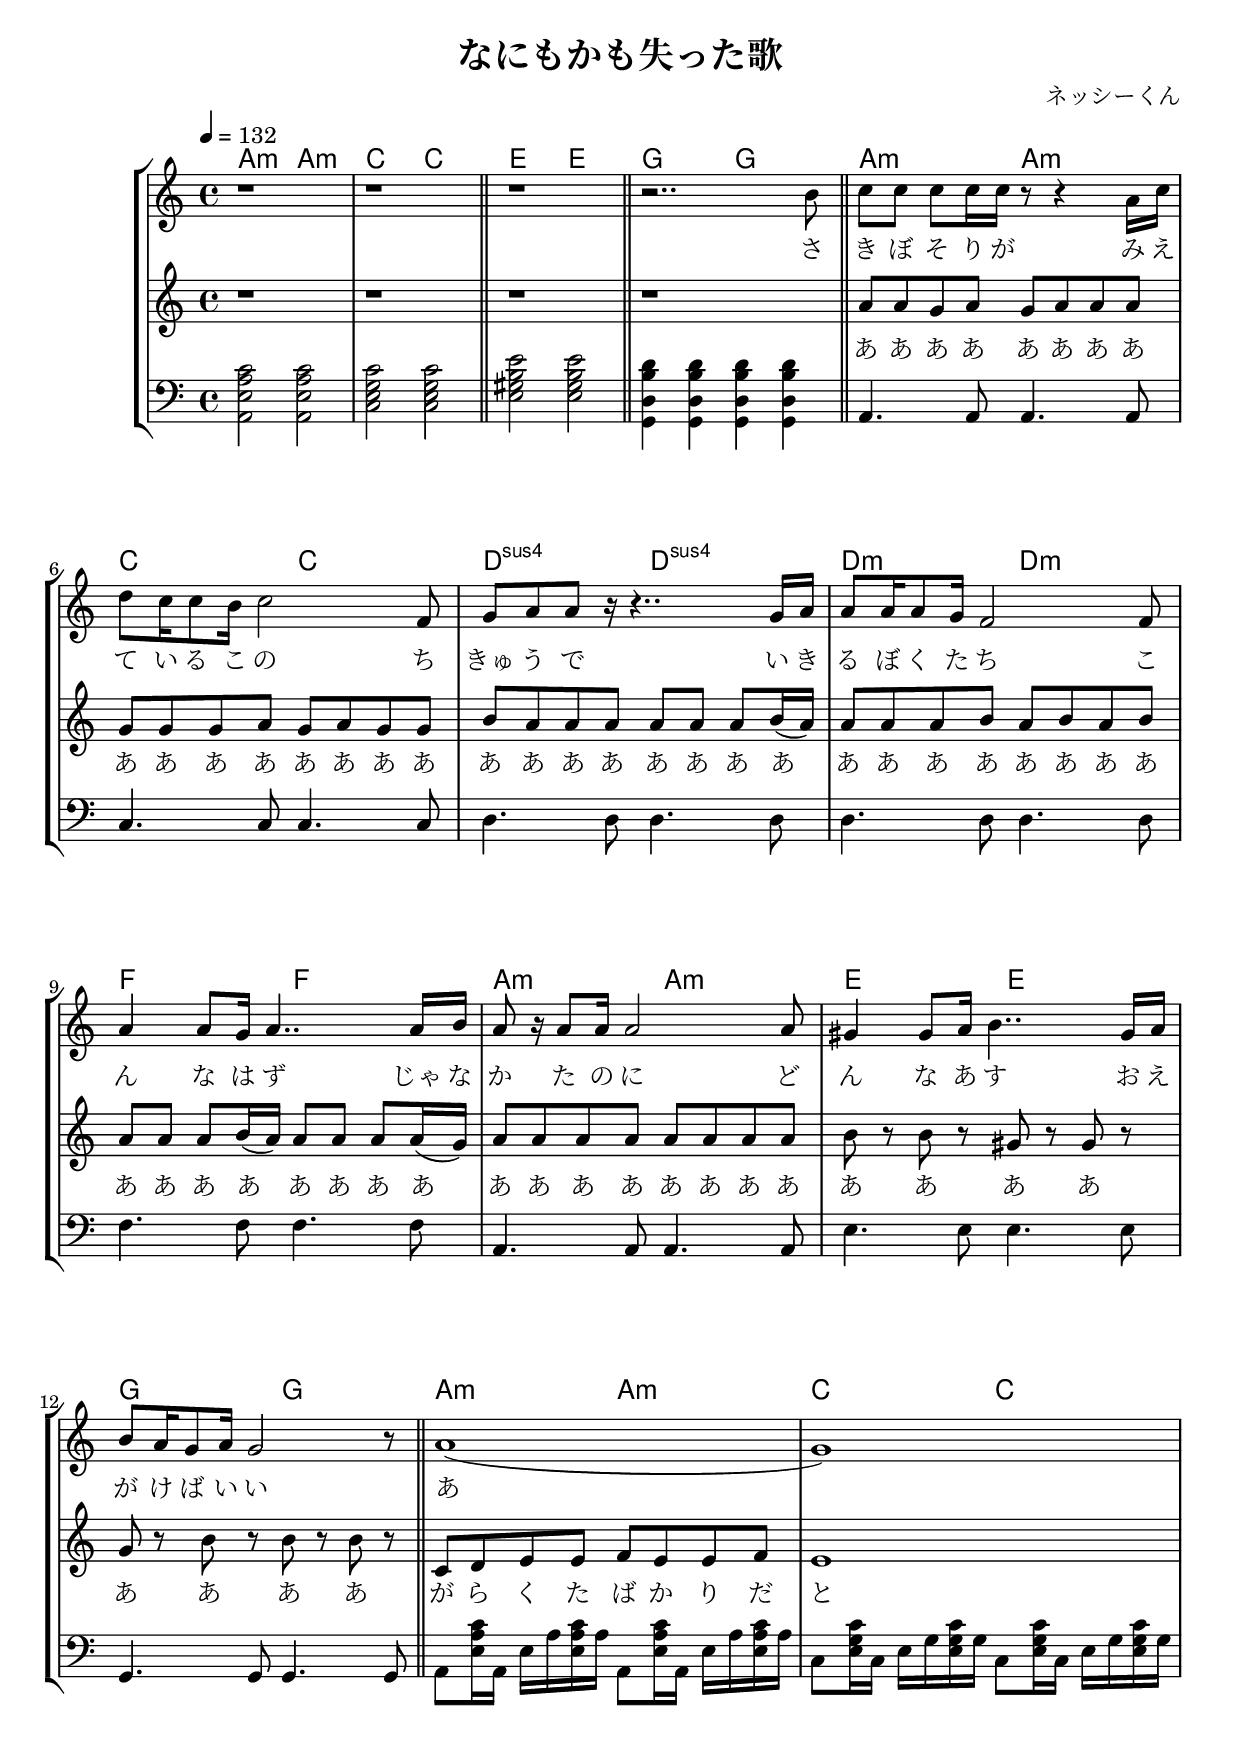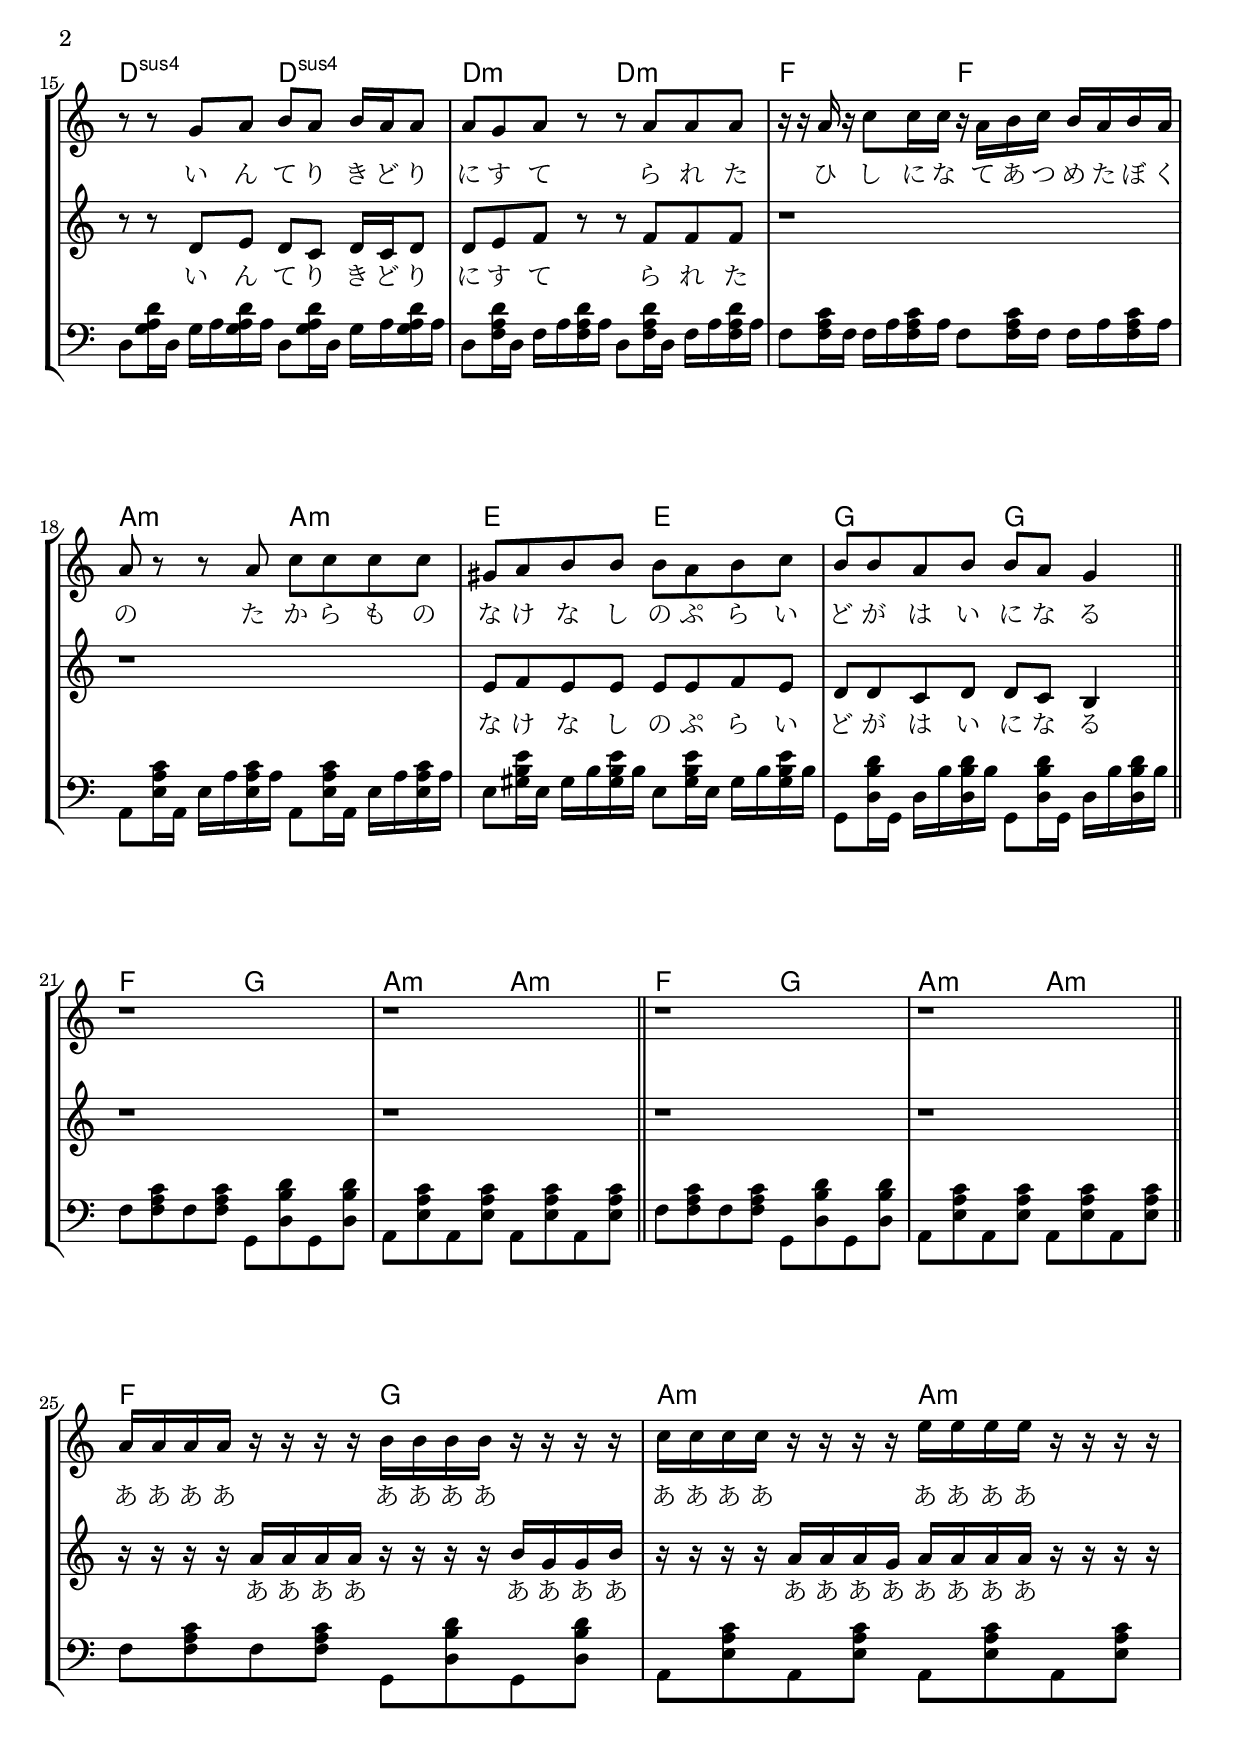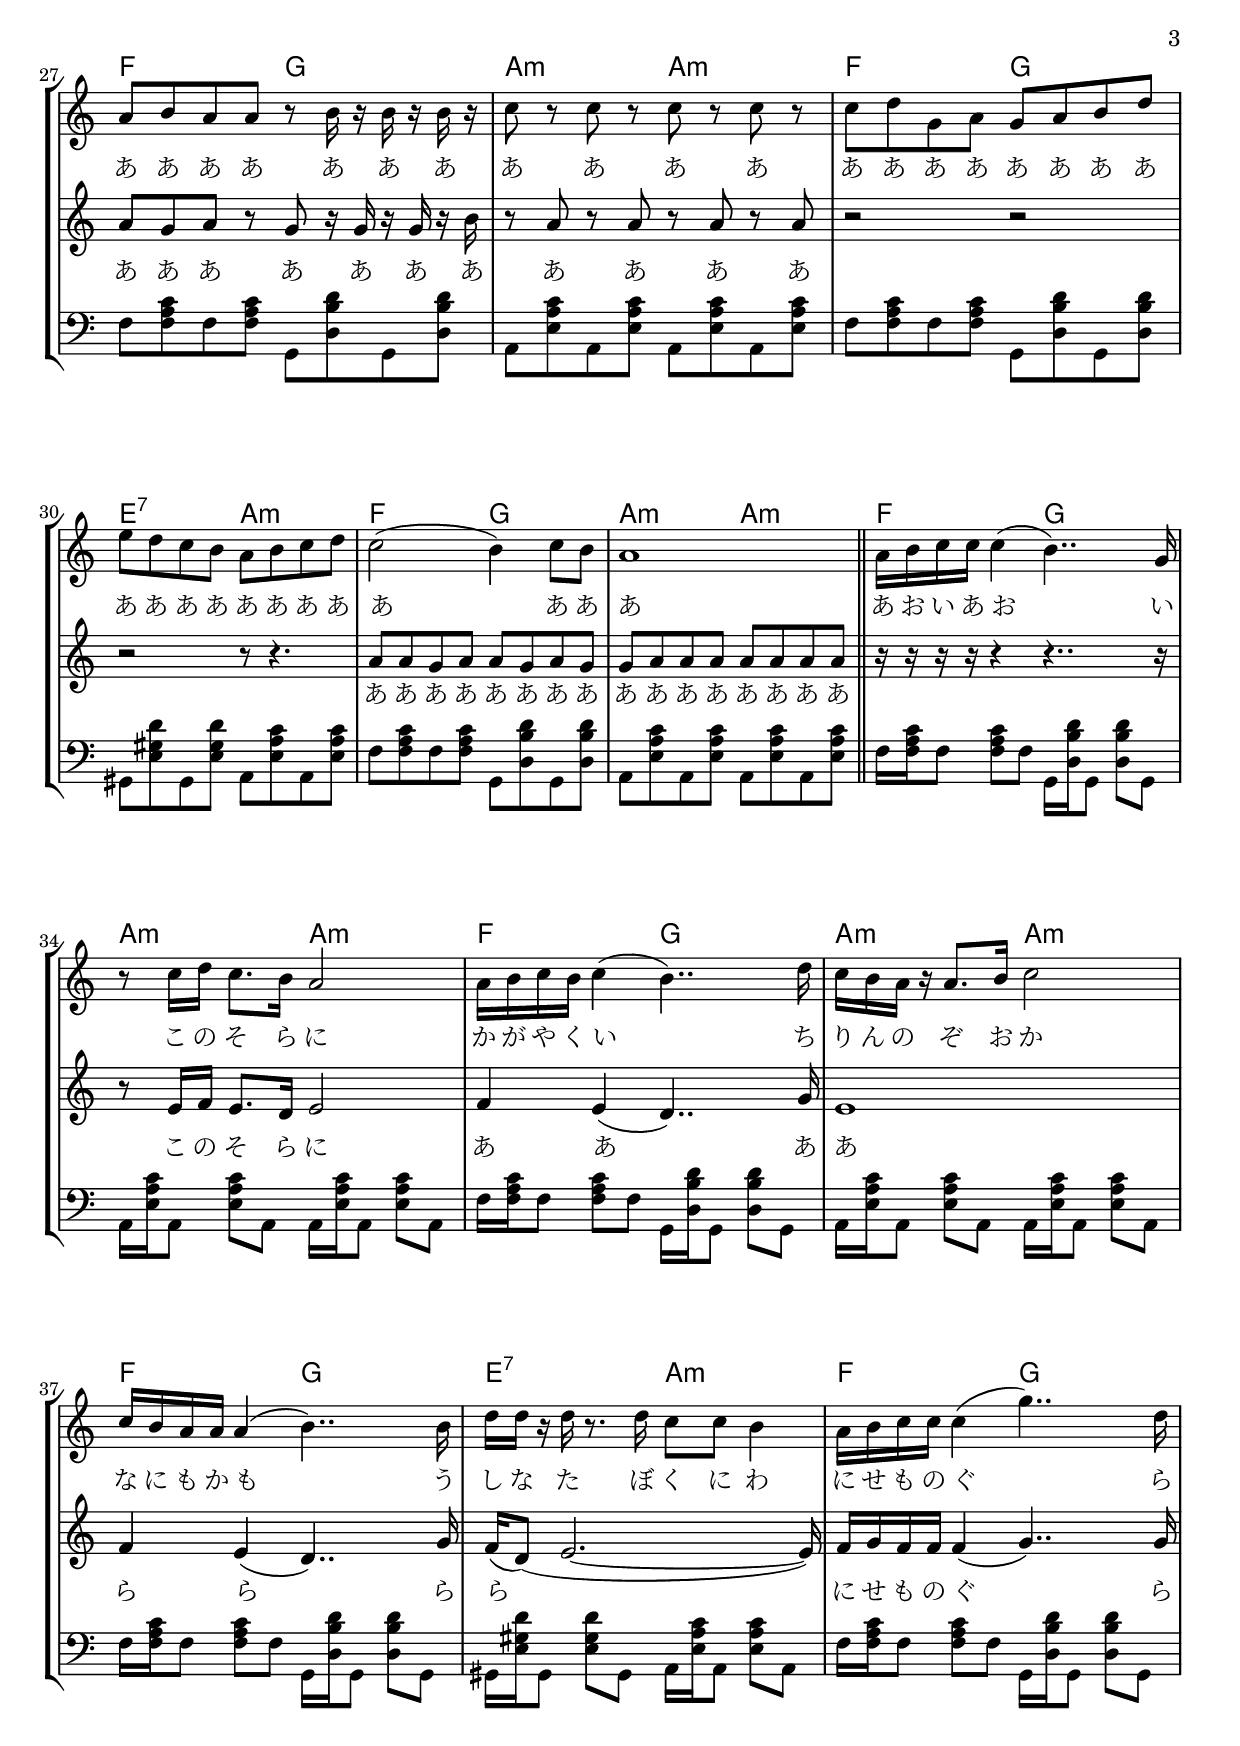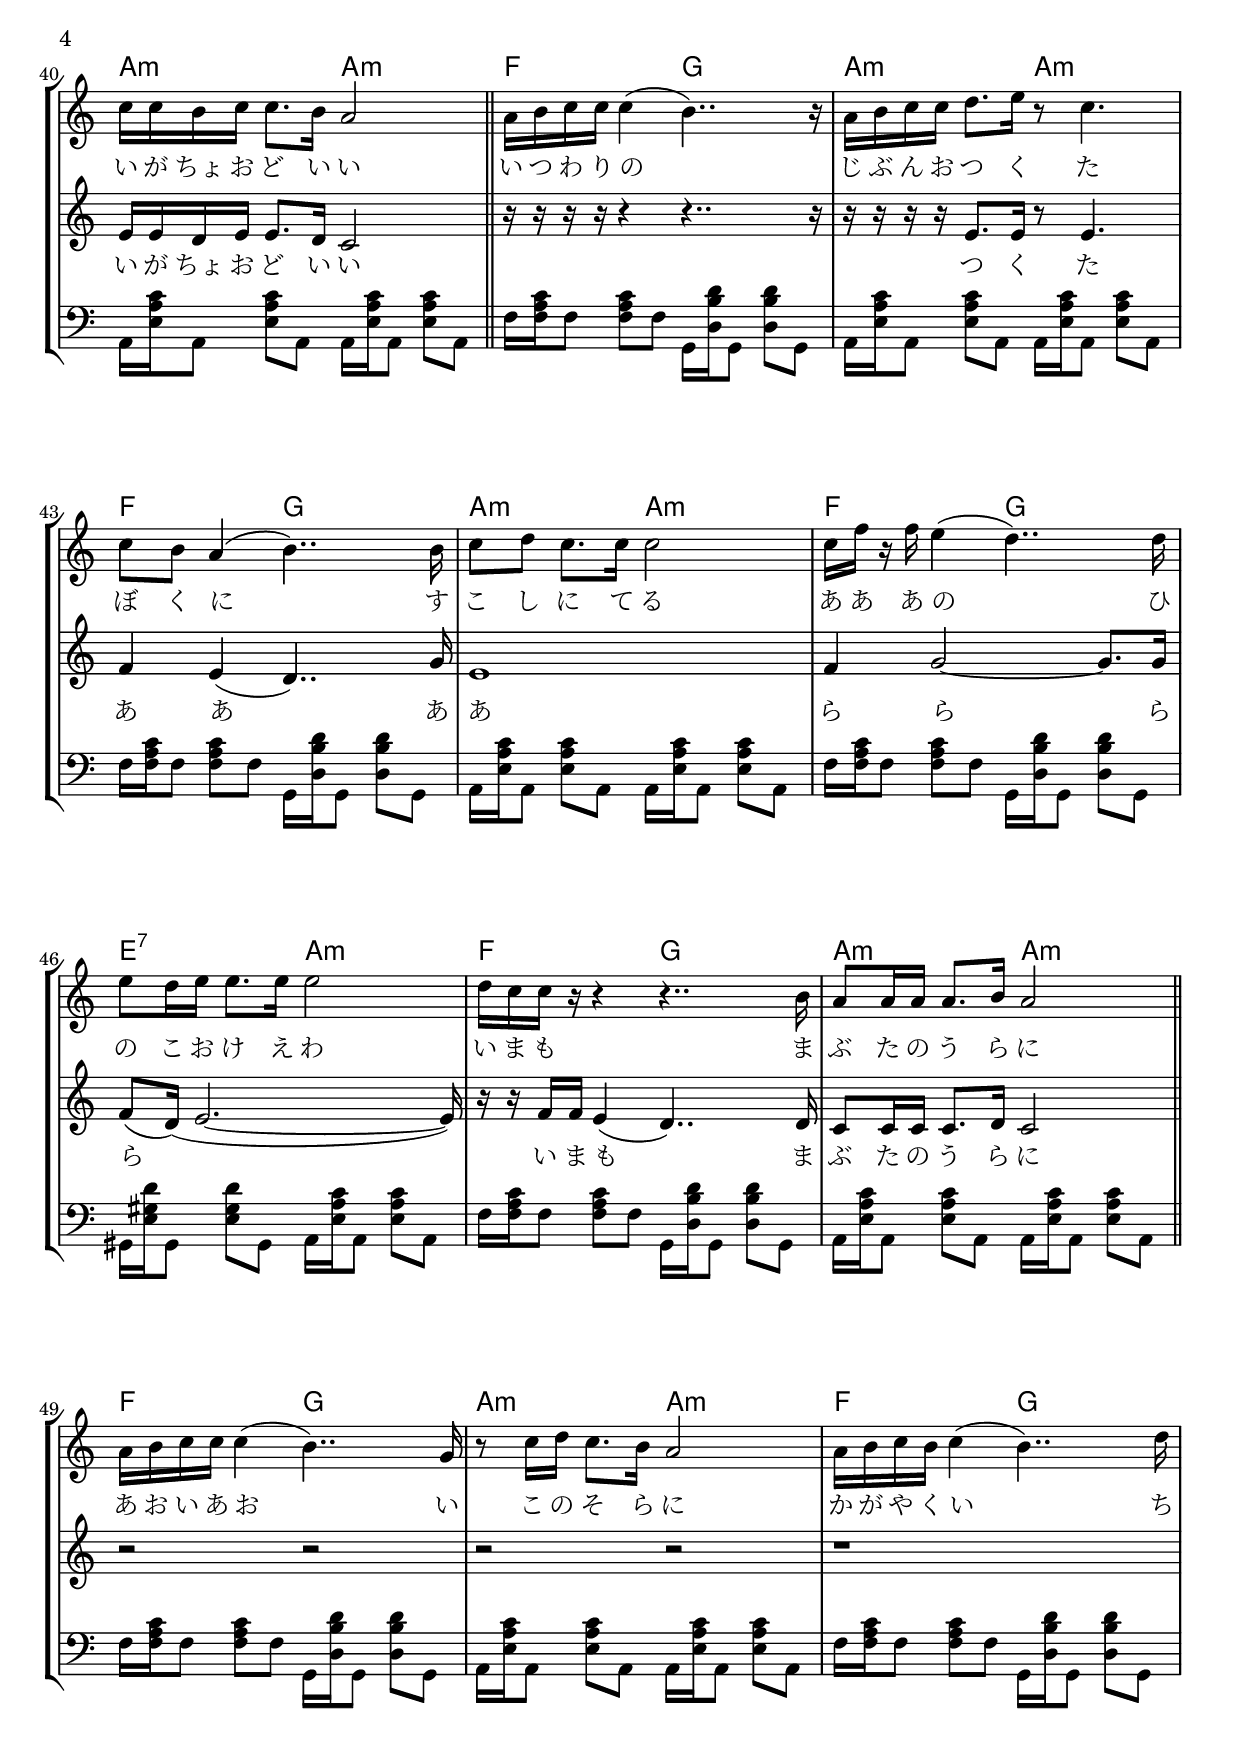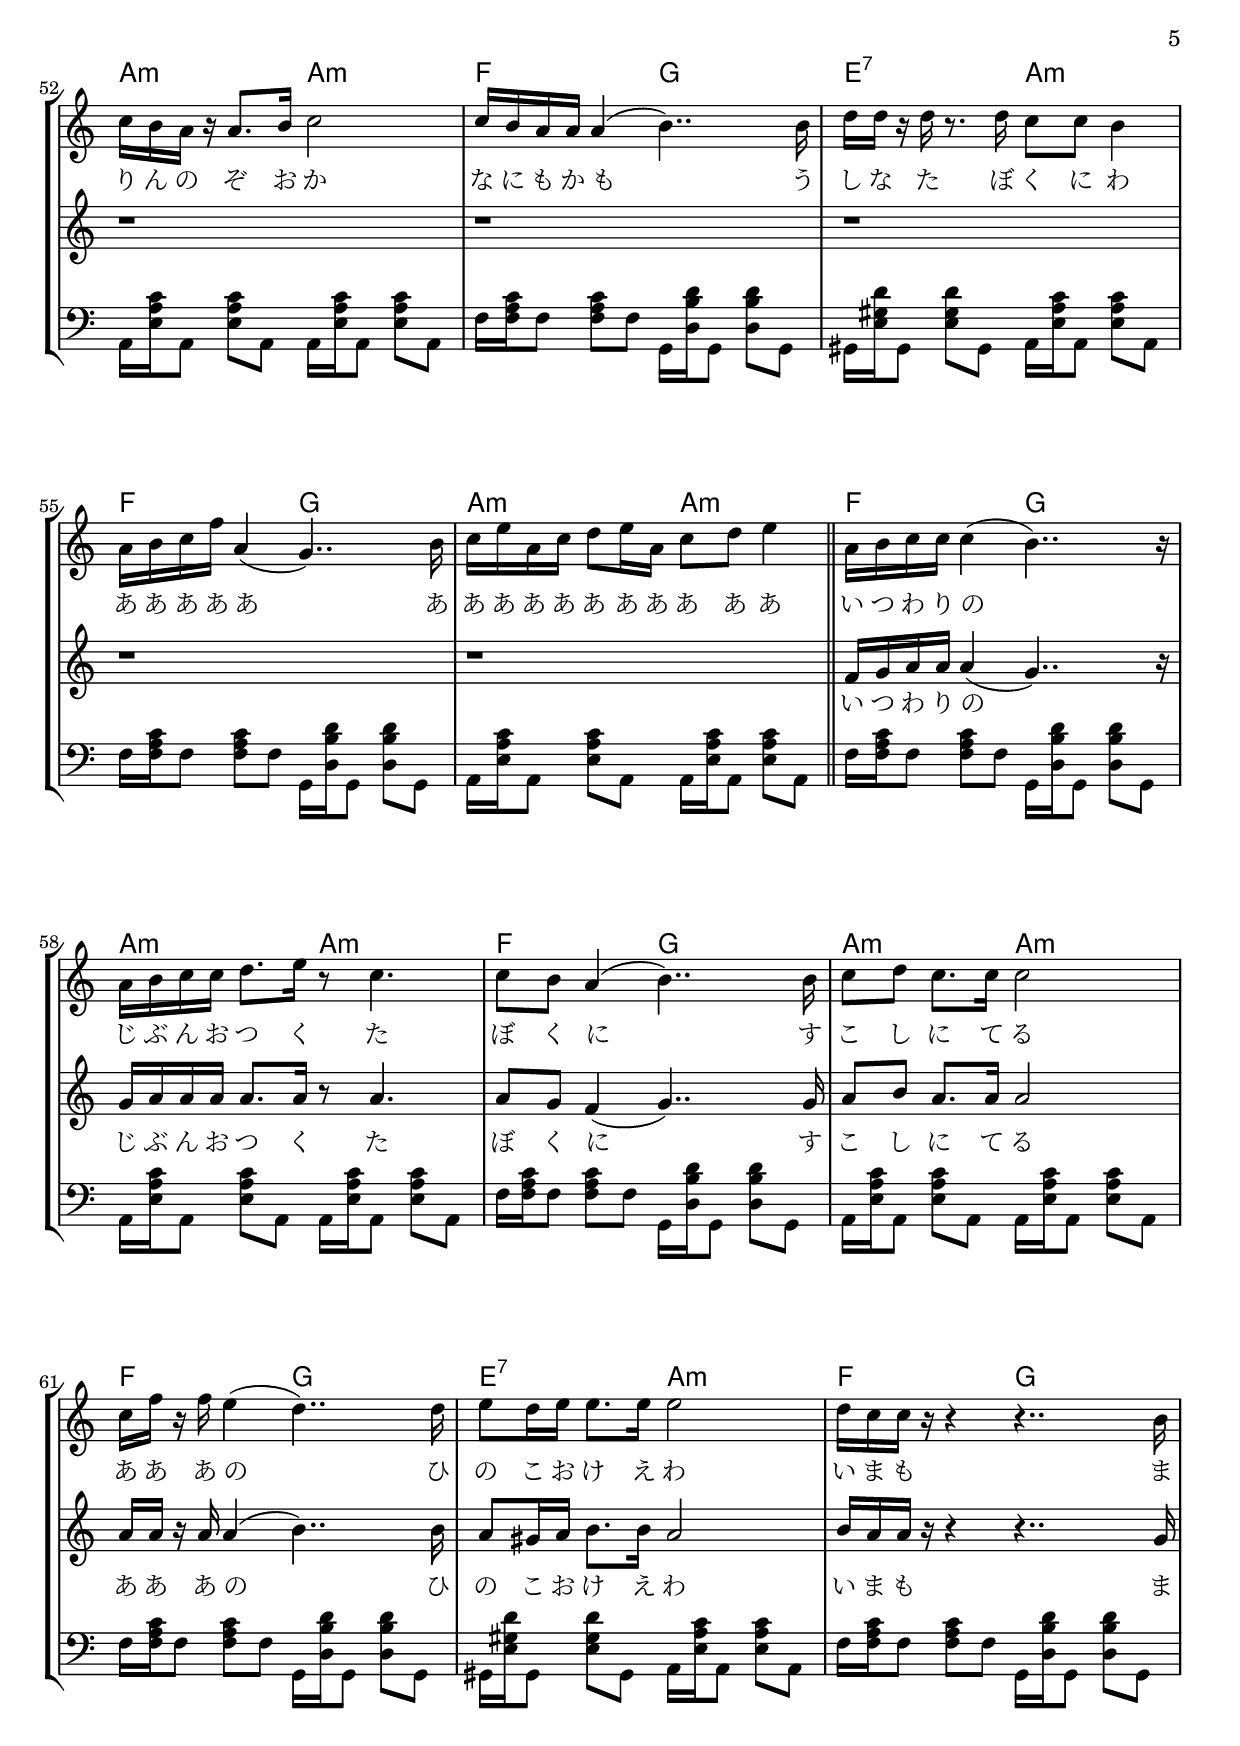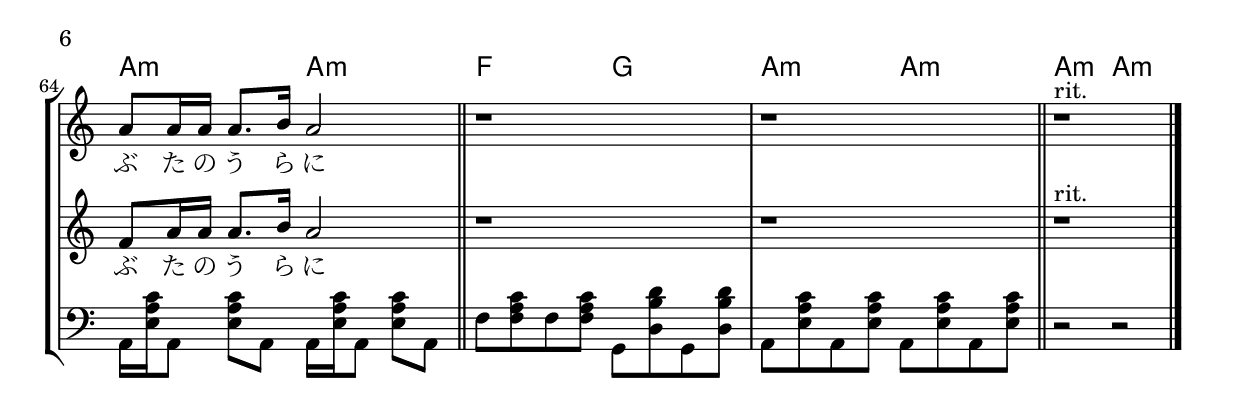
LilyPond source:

\version "2.12.1"

\header {
	title = \markup {なにもかも失った歌}
	composer = \markup \center-column {ネッシーくん}
}

harmony = \chordmode {
	a2:m a:m c c 

	e e 

	g g 

	a:m a:m c c d:sus4 d:sus4 d:m d:m f f a:m a:m e e g g 

	a:m a:m c c d:sus4 d:sus4 d:m d:m f f a:m a:m e e g g 

	f g a:m a:m 

	f g a:m a:m 

	f g a:m a:m f g a:m a:m f g e:7 a:m f g a:m a:m 

	f g a:m a:m f g a:m a:m f g e:7 a:m f g a:m a:m 

	f g a:m a:m f g a:m a:m f g e:7 a:m f g a:m a:m 

	f g a:m a:m f g a:m a:m f g e:7 a:m f g a:m a:m 

	f g a:m a:m f g a:m a:m f g e:7 a:m f g a:m a:m 

	f g a:m a:m 

	a:m a:m 
}

melody = {
	\key c \major
	\tempo 4 = 132
	r1 | r1   
	r1   
	r2.. 
	\set Staff.midiInstrument = #"mmi0.42"
	b'8 
	c''8  c''8  c''8  c''16  c''16  r8  r4  a'16  c''16 
	d''8  c''16  c''8  b'16  c''2  f'8 
	g'8  a'8  a'8  r16  r4..  g'16  a'16 
	a'8  a'16  a'8  g'16  f'2  f'8 
	a'4  a'8  g'16  a'4..  a'16  b'16 
	a'8  r16  a'8  a'16  a'2  a'8 
	gis'4  gis'8  a'16  b'4..  gis'16  a'16 
	b'8  a'16  g'8  a'16  g'2  	r8 	\set Staff.midiInstrument = #"mmi0.42"
	a'1 
	(g'1) 
	r8  r8  g'8  a'8  b'8  a'8  b'16  a'16  a'8 
	a'8  g'8  a'8  r8  r8  a'8  a'8  a'8 
	r16  r16  a'16  r16  c''8  c''16  c''16  r16  a'16  b'16  c''16  b'16  a'16  b'16  a'16 
	a'8  r8  r8  a'8  c''8  c''8  c''8  c''8 
	gis'8  a'8  b'8  b'8  b'8  a'8  b'8  c''8 
	b'8  b'8  a'8  b'8  b'8  a'8  g'4
	r1 | r1   
	r1 | r1   
	\set Staff.midiInstrument = #"Orchestra Hit"
	a'16  a'16  a'16  a'16  r16  r16  r16  r16  b'16  b'16  b'16  b'16  r16  r16  r16  r16 
	c''16  c''16  c''16  c''16  r16  r16  r16  r16  e''16  e''16  e''16  e''16  r16  r16  r16  r16 
	a'8  b'8  a'8  a'8  r8  b'16  r16  b'16  r16  b'16  r16 
	c''8  r8  c''8  r8  c''8  r8  c''8  r8 
	c''8  d''8  g'8  a'8  g'8  a'8  b'8  d''8 
	e''8  d''8  c''8  b'8  a'8  b'8  c''8  d''8 
	c''2  (b'4)  c''8  b'8 
	a'1
	\set Staff.midiInstrument = #"mmi0.42"
	a'16  b'16  c''16  c''16  c''4  (b'4..)  g'16 
	r8  c''16  d''16  c''8.  b'16  a'2 
	a'16  b'16  c''16  b'16  c''4  (b'4..)  d''16 
	c''16  b'16  a'16  r16  a'8.  b'16  c''2 
	c''16  b'16  a'16  a'16  a'4  (b'4..)  b'16 
	d''16  d''16  r16  d''16  r8.  d''16  c''8  c''8  b'4 
	a'16  b'16  c''16  c''16  c''4  (g''4..)  d''16 
	c''16  c''16  b'16  c''16  c''8.  b'16  a'2
	\set Staff.midiInstrument = #"mmi0.42"
	a'16  b'16  c''16  c''16  c''4  (b'4..)  r16 
	a'16  b'16  c''16  c''16  d''8.  e''16  r8  c''4. 
	c''8  b'8  a'4  (b'4..)  b'16 
	c''8  d''8  c''8.  c''16  c''2 
	c''16  f''16  r16  f''16  e''4  (d''4..)  d''16 
	e''8  d''16  e''16  e''8.  e''16  e''2 
	d''16  c''16  c''16  r16  r4  r4..  b'16 
	a'8  a'16  a'16  a'8.  b'16  a'2
	\set Staff.midiInstrument = #"Flute"
	a'16  b'16  c''16  c''16  c''4  (b'4..)  g'16 
	r8  c''16  d''16  c''8.  b'16  a'2 
	a'16  b'16  c''16  b'16  c''4  (b'4..)  d''16 
	c''16  b'16  a'16  r16  a'8.  b'16  c''2 
	c''16  b'16  a'16  a'16  a'4  (b'4..)  b'16 
	d''16  d''16  r16  d''16  r8.  d''16  c''8  c''8  b'4 
	a'16  b'16  c''16  f''16  a'4  (g'4..)  b'16 
	c''16  e''16  a'16  c''16  d''8  e''16  a'16  c''8  d''8  e''4
	\set Staff.midiInstrument = #"Brass Section"
	a'16  b'16  c''16  c''16  c''4  (b'4..)  r16 
	a'16  b'16  c''16  c''16  d''8.  e''16  r8  c''4. 
	c''8  b'8  a'4  (b'4..)  b'16 
	c''8  d''8  c''8.  c''16  c''2 
	c''16  f''16  r16  f''16  e''4  (d''4..)  d''16 
	e''8  d''16  e''16  e''8.  e''16  e''2 
	d''16  c''16  c''16  r16  r4  r4..  b'16 
	a'8  a'16  a'16  a'8.  b'16  a'2
	r1 | r1   
	r1^"rit." \bar "|."
}

words = \lyricmode {
	
	
	
	さ  き  ぼ  そ  り  が  み  え  て  い  る  こ  の  ち  きゅ  う  で  い  き  る  ぼ  く  た  ち  こ  ん  な  は  ず  じゃ  な  か  た  の  に  ど  ん  な  あ  す  お  え  が  け  ば  い  い  
	あ  い  ん  て  り  き  ど  り  に  す  て  ら  れ  た  ひ  し  に  な  て  あ  つ  め  た  ぼ  く  の  た  か  ら  も  の  な  け  な  し  の  ぷ  ら  い  ど  が  は  い  に  な  る  
	
	
	あ  あ  あ  あ  あ  あ  あ  あ  あ  あ  あ  あ  あ  あ  あ  あ  あ  あ  あ  あ  あ  あ  あ  あ  あ  あ  あ  あ  あ  あ  あ  あ  あ  あ  あ  あ  あ  あ  あ  あ  あ  あ  あ  あ  あ  あ  あ  
	あ  お  い  あ  お  い  こ  の  そ  ら  に  か  が  や  く  い  ち  り  ん  の  ぞ  お  か  な  に  も  か  も  う  し  な  た  ぼ  く  に  わ  に  せ  も  の  ぐ  ら  い  が  ちょ  お  ど  い  い  
	い  つ  わ  り  の  じ  ぶ  ん  お  つ  く  た  ぼ  く  に  す  こ  し  に  て  る  あ  あ  あ  の  ひ  の  こ  お  け  え  わ  い  ま  も  ま  ぶ  た  の  う  ら  に  
	あ  お  い  あ  お  い  こ  の  そ  ら  に  か  が  や  く  い  ち  り  ん  の  ぞ  お  か  な  に  も  か  も  う  し  な  た  ぼ  く  に  わ  あ  あ  あ  あ  あ  あ  あ  あ  あ  あ  あ  あ  あ  あ  あ  あ  
	い  つ  わ  り  の  じ  ぶ  ん  お  つ  く  た  ぼ  く  に  す  こ  し  に  て  る  あ  あ  あ  の  ひ  の  こ  お  け  え  わ  い  ま  も  ま  ぶ  た  の  う  ら  に  
	
	
}

secondmelody = {
	\key c \major
	\tempo 4 = 132
	r1 | r1   
	r1   
	r1   
	\set Staff.midiInstrument = #"Electric Grand"
	 a'8  a'8  g'8  a'8  g'8  a'8  a'8  a'8 
	g'8  g'8  g'8  a'8  g'8  a'8  g'8  g'8 
	b'8  a'8  a'8  a'8  a'8  a'8  a'8  b'16  (a'16) 
	a'8  a'8  a'8  b'8  a'8  b'8  a'8  b'8 
	a'8  a'8  a'8  b'16  (a'16)  a'8  a'8  a'8  a'16  (g'16) 
	a'8  a'8  a'8  a'8  a'8  a'8  a'8  a'8 
	b'8  r8  b'8  r8  gis'8  r8  gis'8  r8 
	g'8  r8  b'8  r8  b'8  r8  b'8  r8
	\set Staff.midiInstrument = #"fss0.35"
	c'8  d'8  e'8  e'8  f'8  e'8  e'8  f'8 
	e'1 
	r8  r8  d'8  e'8  d'8  c'8  d'16  c'16  d'8 
	d'8  e'8  f'8  r8  r8  f'8  f'8  f'8 
	r1 
	r1 
	e'8  f'8  e'8  e'8  e'8  e'8  f'8  e'8 
	d'8  d'8  c'8  d'8  d'8  c'8  b4
	r1 | r1   
	r1 | r1   
	\set Staff.midiInstrument = #"Electric Grand"
	r16  r16  r16  r16  a'16  a'16  a'16  a'16  r16  r16  r16  r16  b'16  g'16  g'16  b'16 
	r16  r16  r16  r16  a'16  a'16  a'16  g'16  a'16  a'16  a'16  a'16  r16  r16  r16  r16 
	a'8  g'8  a'8  r8  g'8  r16  g'16  r16  g'16  r16  b'16 
	r8  a'8  r8  a'8  r8  a'8  r8  a'8 
	r2  r2 
	r2  r8  r4. 
	a'8  a'8  g'8  a'8  a'8  g'8  a'8  g'8 
	g'8  a'8  a'8  a'8  a'8  a'8  a'8  a'8
	\set Staff.midiInstrument = #"fss0.35"
	r16  r16  r16  r16  r4  r4..  r16 
	r8  e'16  f'16  e'8.  d'16  e'2 
	f'4  e'4  (d'4..)  g'16 
	e'1 
	f'4  e'4  (d'4..)  g'16 
	f'16  (d'8)  (e'2.~e'16) 
	f'16  g'16  f'16  f'16  f'4  (g'4..)  g'16 
	e'16  e'16  d'16  e'16  e'8.  d'16  c'2
	\set Staff.midiInstrument = #"fss0.35"
	r16  r16  r16  r16  r4  r4..  r16 
	r16  r16  r16  r16  e'8.  e'16  r8  e'4. 
	f'4  e'4  (d'4..)  g'16 
	e'1 
	f'4  g'2~g'8.  g'16 
	f'8  (d'16)  (e'2.~e'16) 
	r16  r16  f'16  f'16  e'4  (d'4..)  d'16 
	c'8  c'16  c'16  c'8.  d'16  c'2
	\set Staff.midiInstrument = #"Flute"
	r2  r2 
	r2  r2
	r1 r1 r1 r1 r1 r1 	\set Staff.midiInstrument = #"Brass Section"
	f'16  g'16  a'16  a'16  a'4  (g'4..)  r16 
	g'16  a'16  a'16  a'16  a'8.  a'16  r8  a'4. 
	a'8  g'8  f'4  (g'4..)  g'16 
	a'8  b'8  a'8.  a'16  a'2 
	a'16  a'16  r16  a'16  a'4  (b'4..)  b'16 
	a'8  gis'16  a'16  b'8.  b'16  a'2 
	b'16  a'16  a'16  r16  r4  r4..  g'16 
	f'8  a'16  a'16  a'8.  b'16  a'2
	r1 | r1   
	r1^"rit." \bar "|."
}

secondwords = \lyricmode {
	
	
	
	あ  あ  あ  あ  あ  あ  あ  あ  あ  あ  あ  あ  あ  あ  あ  あ  あ  あ  あ  あ  あ  あ  あ  あ  あ  あ  あ  あ  あ  あ  あ  あ  あ  あ  あ  あ  あ  あ  あ  あ  あ  あ  あ  あ  あ  あ  あ  あ  あ  あ  あ  あ  あ  あ  あ  あ  
	が  ら  く  た  ば  か  り  だ  と  い  ん  て  り  き  ど  り  に  す  て  ら  れ  た  な  け  な  し  の  ぷ  ら  い  ど  が  は  い  に  な  る  
	
	
	あ  あ  あ  あ  あ  あ  あ  あ  あ  あ  あ  あ  あ  あ  あ  あ  あ  あ  あ  あ  あ  あ  あ  あ  あ  あ  あ  あ  あ  あ  あ  あ  あ  あ  あ  あ  あ  あ  あ  あ  あ  あ  あ  
	こ  の  そ  ら  に  あ  あ  あ  あ  ら  ら  ら  ら  に  せ  も  の  ぐ  ら  い  が  ちょ  お  ど  い  い  
	つ  く  た  あ  あ  あ  あ  ら  ら  ら  ら  い  ま  も  ま  ぶ  た  の  う  ら  に  
	
	い  つ  わ  り  の  じ  ぶ  ん  お  つ  く  た  ぼ  く  に  す  こ  し  に  て  る  あ  あ  あ  の  ひ  の  こ  お  け  え  わ  い  ま  も  ま  ぶ  た  の  う  ら  に  
	
	
}

tempochange = {
	\tempo 4 = 132
	r1 | r1 \bar "||"
	\tempo 4 = 132
	r1 \bar "||"
	\tempo 4 = 132
	r1 \bar "||"
	\tempo 4 = 132
	r1 | r1 | r1 | r1 | r1 | r1 | r1 | r1 \bar "||"
	\tempo 4 = 132
	r1 | r1 | r1 | r1 | r1 | r1 | r1 | r1 \bar "||"
	\tempo 4 = 132
	r1 | r1 \bar "||"
	\tempo 4 = 132
	r1 | r1 \bar "||"
	\tempo 4 = 132
	r1 | r1 | r1 | r1 | r1 | r1 | r1 | r1 \bar "||"
	\tempo 4 = 132
	r1 | r1 | r1 | r1 | r1 | r1 | r1 | r1 \bar "||"
	\tempo 4 = 132
	r1 | r1 | r1 | r1 | r1 | r1 | r1 | r1 \bar "||"
	\tempo 4 = 132
	r1 | r1 | r1 | r1 | r1 | r1 | r1 | r1 \bar "||"
	\tempo 4 = 132
	r1 | r1 | r1 | r1 | r1 | r1 | r1 | r1 \bar "||"
	\tempo 4 = 132
	r1 | r1 \bar "||"
	\tempo 4 = 132
	\tempo 4 = 99 r2 \tempo 4 = 88 r2 \bar "|."
}

mainacc = {
	\clef bass
	\set Staff.midiInstrument = #"Pad 8 (sweep)"
	\key c \major
	\tempo 4 = 132
	<a, e a c'>2
	<a, e a c'>2
	<c e g c'>2
	<c e g c'>2
	\bar "||"

	\set Staff.midiInstrument = #"Pad 8 (sweep)"
	<e gis b e'>2
	<e gis b e'>2
	\bar "||"

	\set Staff.midiInstrument = #"Pad 8 (sweep)"
	<g, d b d'>4 <g, d b d'>4
	<g, d b d'>4 <g, d b d'>4
	\bar "||"

	\set Staff.midiInstrument = #"Electric Guitar (clean)"
	a,4.a,8
	a,4.a,8
	c4.c8
	c4.c8
	d4.d8
	d4.d8
	d4.d8
	d4.d8
	f4.f8
	f4.f8
	a,4.a,8
	a,4.a,8
	e4.e8
	e4.e8
	g,4.g,8
	g,4.g,8
	\bar "||"

	\set Staff.midiInstrument = #"Electric Guitar (clean)"
	a,8 <e a c'>16 a,16   e16 a16 <e a c'>16 a16
	a,8 <e a c'>16 a,16   e16 a16 <e a c'>16 a16
	c8 <e g c'>16 c16   e16 g16 <e g c'>16 g16
	c8 <e g c'>16 c16   e16 g16 <e g c'>16 g16
	d8 <g a d'>16 d16   g16 a16 <g a d'>16 a16
	d8 <g a d'>16 d16   g16 a16 <g a d'>16 a16
	d8 <f a d'>16 d16   f16 a16 <f a d'>16 a16
	d8 <f a d'>16 d16   f16 a16 <f a d'>16 a16
	f8 <f a c'>16 f16   f16 a16 <f a c'>16 a16
	f8 <f a c'>16 f16   f16 a16 <f a c'>16 a16
	a,8 <e a c'>16 a,16   e16 a16 <e a c'>16 a16
	a,8 <e a c'>16 a,16   e16 a16 <e a c'>16 a16
	e8 <gis b e'>16 e16   gis16 b16 <gis b e'>16 b16
	e8 <gis b e'>16 e16   gis16 b16 <gis b e'>16 b16
	g,8 <d b d'>16 g,16   d16 b16 <d b d'>16 b16
	g,8 <d b d'>16 g,16   d16 b16 <d b d'>16 b16
	\bar "||"

	\set Staff.midiInstrument = #"Electric Guitar (clean)"
	f8 <f a c'> f <f a c'>
	g,8 <d b d'> g, <d b d'>
	a,8 <e a c'> a, <e a c'>
	a,8 <e a c'> a, <e a c'>
	\bar "||"

	\set Staff.midiInstrument = #"Electric Guitar (clean)"
	f8 <f a c'> f <f a c'>
	g,8 <d b d'> g, <d b d'>
	a,8 <e a c'> a, <e a c'>
	a,8 <e a c'> a, <e a c'>
	\bar "||"

	\set Staff.midiInstrument = #"Electric Guitar (clean)"
	f8 <f a c'> f <f a c'>
	g,8 <d b d'> g, <d b d'>
	a,8 <e a c'> a, <e a c'>
	a,8 <e a c'> a, <e a c'>
	f8 <f a c'> f <f a c'>
	g,8 <d b d'> g, <d b d'>
	a,8 <e a c'> a, <e a c'>
	a,8 <e a c'> a, <e a c'>
	f8 <f a c'> f <f a c'>
	g,8 <d b d'> g, <d b d'>
	gis,8 <e gis d'> gis, <e gis d'>
	a,8 <e a c'> a, <e a c'>
	f8 <f a c'> f <f a c'>
	g,8 <d b d'> g, <d b d'>
	a,8 <e a c'> a, <e a c'>
	a,8 <e a c'> a, <e a c'>
	\bar "||"

	\set Staff.midiInstrument = #"Electric Guitar (clean)"
	f16 <f a c'>16 f8 <f a c'>8 f8
	g,16 <d b d'>16 g,8 <d b d'>8 g,8
	a,16 <e a c'>16 a,8 <e a c'>8 a,8
	a,16 <e a c'>16 a,8 <e a c'>8 a,8
	f16 <f a c'>16 f8 <f a c'>8 f8
	g,16 <d b d'>16 g,8 <d b d'>8 g,8
	a,16 <e a c'>16 a,8 <e a c'>8 a,8
	a,16 <e a c'>16 a,8 <e a c'>8 a,8
	f16 <f a c'>16 f8 <f a c'>8 f8
	g,16 <d b d'>16 g,8 <d b d'>8 g,8
	gis,16 <e gis d'>16 gis,8 <e gis d'>8 gis,8
	a,16 <e a c'>16 a,8 <e a c'>8 a,8
	f16 <f a c'>16 f8 <f a c'>8 f8
	g,16 <d b d'>16 g,8 <d b d'>8 g,8
	a,16 <e a c'>16 a,8 <e a c'>8 a,8
	a,16 <e a c'>16 a,8 <e a c'>8 a,8
	\bar "||"

	\set Staff.midiInstrument = #"Overdriven Guitar"
	f16 <f a c'>16 f8 <f a c'>8 f8
	g,16 <d b d'>16 g,8 <d b d'>8 g,8
	a,16 <e a c'>16 a,8 <e a c'>8 a,8
	a,16 <e a c'>16 a,8 <e a c'>8 a,8
	f16 <f a c'>16 f8 <f a c'>8 f8
	g,16 <d b d'>16 g,8 <d b d'>8 g,8
	a,16 <e a c'>16 a,8 <e a c'>8 a,8
	a,16 <e a c'>16 a,8 <e a c'>8 a,8
	f16 <f a c'>16 f8 <f a c'>8 f8
	g,16 <d b d'>16 g,8 <d b d'>8 g,8
	gis,16 <e gis d'>16 gis,8 <e gis d'>8 gis,8
	a,16 <e a c'>16 a,8 <e a c'>8 a,8
	f16 <f a c'>16 f8 <f a c'>8 f8
	g,16 <d b d'>16 g,8 <d b d'>8 g,8
	a,16 <e a c'>16 a,8 <e a c'>8 a,8
	a,16 <e a c'>16 a,8 <e a c'>8 a,8
	\bar "||"

	\set Staff.midiInstrument = #"Acoustic Bass"
	f16 <f a c'>16 f8 <f a c'>8 f8
	g,16 <d b d'>16 g,8 <d b d'>8 g,8
	a,16 <e a c'>16 a,8 <e a c'>8 a,8
	a,16 <e a c'>16 a,8 <e a c'>8 a,8
	f16 <f a c'>16 f8 <f a c'>8 f8
	g,16 <d b d'>16 g,8 <d b d'>8 g,8
	a,16 <e a c'>16 a,8 <e a c'>8 a,8
	a,16 <e a c'>16 a,8 <e a c'>8 a,8
	f16 <f a c'>16 f8 <f a c'>8 f8
	g,16 <d b d'>16 g,8 <d b d'>8 g,8
	gis,16 <e gis d'>16 gis,8 <e gis d'>8 gis,8
	a,16 <e a c'>16 a,8 <e a c'>8 a,8
	f16 <f a c'>16 f8 <f a c'>8 f8
	g,16 <d b d'>16 g,8 <d b d'>8 g,8
	a,16 <e a c'>16 a,8 <e a c'>8 a,8
	a,16 <e a c'>16 a,8 <e a c'>8 a,8
	\bar "||"

	\set Staff.midiInstrument = #"Electric Guitar (clean)"
	f16 <f a c'>16 f8 <f a c'>8 f8
	g,16 <d b d'>16 g,8 <d b d'>8 g,8
	a,16 <e a c'>16 a,8 <e a c'>8 a,8
	a,16 <e a c'>16 a,8 <e a c'>8 a,8
	f16 <f a c'>16 f8 <f a c'>8 f8
	g,16 <d b d'>16 g,8 <d b d'>8 g,8
	a,16 <e a c'>16 a,8 <e a c'>8 a,8
	a,16 <e a c'>16 a,8 <e a c'>8 a,8
	f16 <f a c'>16 f8 <f a c'>8 f8
	g,16 <d b d'>16 g,8 <d b d'>8 g,8
	gis,16 <e gis d'>16 gis,8 <e gis d'>8 gis,8
	a,16 <e a c'>16 a,8 <e a c'>8 a,8
	f16 <f a c'>16 f8 <f a c'>8 f8
	g,16 <d b d'>16 g,8 <d b d'>8 g,8
	a,16 <e a c'>16 a,8 <e a c'>8 a,8
	a,16 <e a c'>16 a,8 <e a c'>8 a,8
	\bar "||"

	\set Staff.midiInstrument = #"Electric Guitar (clean)"
	f8 <f a c'> f <f a c'>
	g,8 <d b d'> g, <d b d'>
	a,8 <e a c'> a, <e a c'>
	a,8 <e a c'> a, <e a c'>
	\bar "||"

	\set Staff.midiInstrument = #"Acoustic grand"
	r2
	r2
	\bar "|."
}

subacc = {
	\clef bass
	\set Staff.midiInstrument = #"Acoustic grand"
	\key c \major
	\tempo 4 = 132
	r2
	r2
	r2
	r2
	\bar "||"

	\set Staff.midiInstrument = #"Tuba"
	<e e'>16 gis b gis <e e'> gis b gis
	<e e'>16 gis b gis <e e'> gis b gis
	\bar "||"

	\set Staff.midiInstrument = #"Tuba"
	g,16 <d b d'>16 g,8 <d b d'>8 g,8
	g,16 <d b d'>16 g,8 <d b d'>8 g,8
	\bar "||"

	\set Staff.midiInstrument = #"Slap Bass 1"
	a,16 <e a c'>16 a,8 <e a c'>8 a,8
	a,16 <e a c'>16 a,8 <e a c'>8 a,8
	c16 <e g c'>16 c8 <e g c'>8 c8
	c16 <e g c'>16 c8 <e g c'>8 c8
	d16 <g a d'>16 d8 <g a d'>8 d8
	d16 <g a d'>16 d8 <g a d'>8 d8
	d16 <f a d'>16 d8 <f a d'>8 d8
	d16 <f a d'>16 d8 <f a d'>8 d8
	f16 <f a c'>16 f8 <f a c'>8 f8
	f16 <f a c'>16 f8 <f a c'>8 f8
	a,16 <e a c'>16 a,8 <e a c'>8 a,8
	a,16 <e a c'>16 a,8 <e a c'>8 a,8
	e16 <gis b e'>16 e8 <gis b e'>8 e8
	e16 <gis b e'>16 e8 <gis b e'>8 e8
	g,16 <d b d'>16 g,8 <d b d'>8 g,8
	g,16 <d b d'>16 g,8 <d b d'>8 g,8
	\bar "||"

	\set Staff.midiInstrument = #"String Ensemble 1"
	<a, e a c'>2
	<a, e a c'>2
	<c e g c'>2
	<c e g c'>2
	<d g a d'>2
	<d g a d'>2
	<d f a d'>2
	<d f a d'>2
	<f f a c'>2
	<f f a c'>2
	<a, e a c'>2
	<a, e a c'>2
	<e gis b e'>2
	<e gis b e'>2
	<g, d b d'>2
	<g, d b d'>2
	\bar "||"

	\set Staff.midiInstrument = #"Acoustic grand"
	r2
	r2
	r2
	r2
	\bar "||"

	\set Staff.midiInstrument = #"Rock Organ"
	<f f a c'>2
	<g, d b d'>2
	<a, e a c'>2
	<a, e a c'>2
	\bar "||"

	\set Staff.midiInstrument = #"Rock Organ"
	<f f a c'>2
	<g, d b d'>2
	<a, e a c'>2
	<a, e a c'>2
	<f f a c'>2
	<g, d b d'>2
	<a, e a c'>2
	<a, e a c'>2
	<f f a c'>2
	<g, d b d'>2
	<gis, e gis d'>2
	<a, e a c'>2
	<f f a c'>2
	<g, d b d'>2
	<a, e a c'>2
	<a, e a c'>2
	\bar "||"

	\set Staff.midiInstrument = #"String Ensemble 1"
	<f f a c'>2
	<g, d b d'>2
	<a, e a c'>2
	<a, e a c'>2
	<f f a c'>2
	<g, d b d'>2
	<a, e a c'>2
	<a, e a c'>2
	<f f a c'>2
	<g, d b d'>2
	<gis, e gis d'>2
	<a, e a c'>2
	<f f a c'>2
	<g, d b d'>2
	<a, e a c'>2
	<a, e a c'>2
	\bar "||"

	\set Staff.midiInstrument = #"String Ensemble 1"
	<f f a c'>2
	<g, d b d'>2
	<a, e a c'>2
	<a, e a c'>2
	<f f a c'>2
	<g, d b d'>2
	<a, e a c'>2
	<a, e a c'>2
	<f f a c'>2
	<g, d b d'>2
	<gis, e gis d'>2
	<a, e a c'>2
	<f f a c'>2
	<g, d b d'>2
	<a, e a c'>2
	<a, e a c'>2
	\bar "||"

	\set Staff.midiInstrument = #"Acoustic grand"
	<f f a c'>2
	<g, d b d'>2
	<a, e a c'>2
	<a, e a c'>2
	<f f a c'>2
	<g, d b d'>2
	<a, e a c'>2
	<a, e a c'>2
	<f f a c'>2
	<g, d b d'>2
	<gis, e gis d'>2
	<a, e a c'>2
	<f f a c'>2
	<g, d b d'>2
	<a, e a c'>2
	<a, e a c'>2
	\bar "||"

	\set Staff.midiInstrument = #"Rock Organ"
	<f f a c'>2
	<g, d b d'>2
	<a, e a c'>2
	<a, e a c'>2
	<f f a c'>2
	<g, d b d'>2
	<a, e a c'>2
	<a, e a c'>2
	<f f a c'>2
	<g, d b d'>2
	<gis, e gis d'>2
	<a, e a c'>2
	<f f a c'>2
	<g, d b d'>2
	<a, e a c'>2
	<a, e a c'>2
	\bar "||"

	\set Staff.midiInstrument = #"Acoustic grand"
	r2
	r2
	r2
	r2
	\bar "||"

	\set Staff.midiInstrument = #"Acoustic grand"
	r2
	r2
	\bar "|."
}

percA = {
	\drummode {
	r1 |r1 \bar "||"
	r1 \bar "||"
	r1  \bar "||"
	r2 hho2  |r2 hho2  |r2 hho2  |r2 hho2  |r2 hho2  |r2 hho2  |r2 hho2  |r2 hho2  \bar "||"
	r1  |hh4 hh4 hh4 hh4  |r1  |hh4 hh4 hh4 hh4  |r1  |hh4 hh4 hh4 hh4  |r1  |hh4 hh4 hh2  \bar "||"
	r1 |r1 \bar "||"
	r2 hho2  |r2 hho2  \bar "||"
	cymc1  |r1  |r1  |r1  |cymc1  |r1  |r1  |r1  \bar "||"
	cymc1  |r1  |r1  |r1  |cymc1  |r1  |r1  |r1  \bar "||"
	cymc1  |r1  |r1  |r1  |cymc1  |r1  |r1  |r1  \bar "||"
	cymr4 cymr4 cymr4 cymr4  |cymr4 cymr8 cymr16 cymr16 cymr4 cymr4  |cymr4 cymr4 cymr4 cymr4  |cymr4 cymr2.  |cymr4 cymr4 cymr4 cymr4  |cymr4 cymr8 cymr16 cymr16 cymr4 cymr4  |cymr4 cymr4 cymr4 cymr4  |cymr4 cymr2.  \bar "||"
	r1  |hh4 hh4 hh4 hh4  |r1  |hh4 hh4 hh4 hh4  |r1  |hh4 hh4 hh4 hh4  |r1  |hh4 hh4 hh2  \bar "||"
	r1 |r1 \bar "||"
	r1 \bar "|."
	}
}

percB = {
	\drummode {
	r1 |r1 \bar "||"
	r1 \bar "||"
	sn16 sn16 sn16 sn16 sn16 sn16 sn16 sn16 sn16 sn16 sn16 sn16 sn16 sn16 sn16 sn16  \bar "||"
	r8 hh16 hh16 hh8 hh16 hh8. hh16 hh16 hh8 hh16 hh16  |hh8 hh16 hh16 hh8 hh16 hh8. hh16 hh16 hh8 hh8  |hh8 hh16 hh16 hh8 hh16 hh8. hh16 hh16 hh8 hh16 hh16  |hh8 hh16 hh16 hh8 hh16 hh8. hh16 hh16 hh8 hh8  |r8 hh16 hh16 hh8 hh16 hh8. hh16 hh16 hh8 hh16 hh16  |hh8 hh16 hh16 hh8 hh16 hh8. hh16 hh16 hh8 hh8  |hh8 hh16 hh16 hh8 hh16 hh8. hh16 hh16 hh8 hh16 hh16  |hh8 hh16 hh16 hh8 hh16 hh8 hh4. r16  \bar "||"
	sn4 sn4 sn4 sn4  |r4 sn2 sn8. sn16  |sn4 sn4 sn4 sn4  |r4 sn2 sn8. sn16  |sn4 sn4 sn4 sn4  |r4 sn2 sn8. sn16  |sn4 sn4 sn4 sn4  |r4 sn4 r16 sn16 sn16 sn16 sn16 sn16 sn16 sn16  \bar "||"
	r1 |r1 \bar "||"
	r8 hh16 hh16 hh8 hh16 hh8. hh16 hh16 hh8 hh16 hh16  |hh8 hh16 hh16 hh8 hh16 hh8 hh4. r16  \bar "||"
	r8 hho8 hho8 hho8 hho8 hho8 hho8 hho8  |hho8 hho8 hho8 hho8 hho8 hho8 hho8 hho8  |hho8 hho8 hho8 hho8 hho8 hho8 hho8 hho8  |hho8 hho8 hho8 hho8 hho8 hho4.  |r8 hho8 hho8 hho8 hho8 hho8 hho8 hho8  |hho8 hho8 hho8 hho8 hho8 hho8 hho8 hho8  |hho8 hho8 hho8 hho8 hho8 hho8 hho8 hho8  |hho8 hho8 hho8 hho8 hho8 hho4.  \bar "||"
	r8 hho8 hho8 hho8 hho8 hho8 hho8 hho8  |hho8 hho8 hho8 hho8 hho8 hho8 hho8 hho8  |hho8 hho8 hho8 hho8 hho8 hho8 hho8 hho8  |hho8 hho8 hho8 hho8 hho8 hho4.  |r8 hho8 hho8 hho8 hho8 hho8 hho8 hho8  |hho8 hho8 hho8 hho8 hho8 hho8 hho8 hho8  |hho8 hho8 hho8 hho8 hho8 hho8 hho8 hho8  |hho8 hho8 hho8 hho8 hho8 hho4.  \bar "||"
	r8 hho8 hho8 hho8 hho8 hho8 hho8 hho8  |hho8 hho8 hho8 hho8 hho8 hho8 hho8 hho8  |hho8 hho8 hho8 hho8 hho8 hho8 hho8 hho8  |hho8 hho8 hho8 hho8 hho8 hho4.  |r8 hho8 hho8 hho8 hho8 hho8 hho8 hho8  |hho8 hho8 hho8 hho8 hho8 hho8 hho8 hho8  |hho8 hho8 hho8 hho8 hho8 hho8 hho8 hho8  |hho8 hho8 hho8 hho8 hho8 hho4.  \bar "||"
	r2 sn2  |r2 sn2  |r2 sn2  |r8 sn8 sn2.  |r2 sn2  |r2 sn2  |r2 sn2  |r8 sn8 sn2.  \bar "||"
	sn4 sn4 sn4 sn4  |r4 sn2 sn8. sn16  |sn4 sn4 sn4 sn4  |r4 sn2 sn8. sn16  |sn4 sn4 sn4 sn4  |r4 sn2 sn8. sn16  |sn4 sn4 sn4 sn4  |r4 sn4 r16 sn16 sn16 sn16 sn16 sn16 sn16 sn16  \bar "||"
	r1 |r1 \bar "||"
	r1 \bar "|."
	}
}

percC = {
	\drummode {
	r1 |r1 \bar "||"
	r1 \bar "||"
	bd4 bd4 bd8 bd8 bd8 bd8  \bar "||"
	r4 sn2 sn4  |r4 sn2 sn4  |r4 sn2 sn4  |r4 sn2 sn4  |r4 sn2 sn4  |r4 sn2 sn4  |r4 sn2 sn4  |r4 sn4. sn16 sn8 sn16 sn16 sn16  \bar "||"
	bd16 bd16 bd16 bd16 bd16 bd16 bd16 bd16 bd16 bd16 bd16 bd16 bd16 bd16 bd16 bd16  |bd8 bd8 bd8 bd8 bd8 bd8 bd8 bd8  |bd16 bd16 bd16 bd16 bd16 bd16 bd16 bd16 bd16 bd16 bd16 bd16 bd16 bd16 bd16 bd16  |bd8 bd8 bd8 bd8 bd8 bd8 bd8 bd8  |bd16 bd16 bd16 bd16 bd16 bd16 bd16 bd16 bd16 bd16 bd16 bd16 bd16 bd16 bd16 bd16  |bd8 bd8 bd8 bd8 bd8 bd8 bd8 bd8  |bd16 bd16 bd16 bd16 bd16 bd16 bd16 bd16 bd16 bd16 bd16 bd16 bd16 bd16 bd16 bd16  |bd8 bd8 bd8 bd8 bd8 bd8 bd8 bd8  \bar "||"
	r1 |r1 \bar "||"
	r4 sn2 sn4  |r4 sn4. sn16 sn8 sn16 sn16 sn16  \bar "||"
	r1  |r1  |r1  |r2. hh4  |r1  |r1  |r1  |r2. hh4  \bar "||"
	r1  |r1  |r1  |r2. hh4  |r1  |r1  |r1  |r2. hh4  \bar "||"
	r1  |r1  |r1  |r2. hh4  |r1  |r1  |r1  |r2. hh4  \bar "||"
	bd2. r8 bd8  |bd2. r8 bd8  |bd2. r8 bd8  |bd4. bd8 bd4. bd8  |bd2. r8 bd8  |bd2. r8 bd8  |bd2. r8 bd8  |bd2 r8 bd4.  \bar "||"
	bd16 bd16 bd16 bd16 bd16 bd16 bd16 bd16 bd16 bd16 bd16 bd16 bd16 bd16 bd16 bd16  |bd8 bd8 bd8 bd8 bd8 bd8 bd8 bd8  |bd16 bd16 bd16 bd16 bd16 bd16 bd16 bd16 bd16 bd16 bd16 bd16 bd16 bd16 bd16 bd16  |bd8 bd8 bd8 bd8 bd8 bd8 bd8 bd8  |bd16 bd16 bd16 bd16 bd16 bd16 bd16 bd16 bd16 bd16 bd16 bd16 bd16 bd16 bd16 bd16  |bd8 bd8 bd8 bd8 bd8 bd8 bd8 bd8  |bd16 bd16 bd16 bd16 bd16 bd16 bd16 bd16 bd16 bd16 bd16 bd16 bd16 bd16 bd16 bd16  |bd8 bd8 bd8 bd8 bd8 bd8 bd8 bd8  \bar "||"
	r1 |r1 \bar "||"
	r1 \bar "|."
	}
}

percD = {
	\drummode {
	r1 |r1 \bar "||"
	r1 \bar "||"
	r8 hhp4 hhp4 hhp4 hhp8  \bar "||"
	bd8 bd4 bd4 r16 bd8. bd8  |bd8 bd4 bd4 r16 bd8. bd8  |bd8 bd4 bd4 r16 bd8. bd8  |bd8 bd4 bd4 r16 bd8. bd8  |bd8 bd4 bd4 r16 bd8. bd8  |bd8 bd4 bd4 r16 bd8. bd8  |bd8 bd4 bd4 r16 bd8. bd8  |bd4. bd8. bd4. r16  \bar "||"
	r1  |r8 hho4 hho4 hho4 hho8  |r1  |r8 hho4 hho4 hho4 hho8  |r1  |r8 hho4 hho4 hho4 hho8  |r1  |r8 hho4 hho2 r8  \bar "||"
	r1 |r1 \bar "||"
	bd8 bd4 bd4 r16 bd8. bd8  |bd4. bd8. bd4. r16  \bar "||"
	r8 sn4 sn4 sn4 sn8  |r8 sn4 sn4 sn4 sn8  |r8 sn4 sn4 sn4 sn8  |r8 sn4 sn4 sn8. sn16 sn16 sn16  |r8 sn4 sn4 sn4 sn8  |r8 sn4 sn4 sn4 sn8  |r8 sn4 sn4 sn4 sn8  |r8 sn4 sn4 sn8. sn16 sn16 sn16  \bar "||"
	r8 sn4 sn4 sn4 sn8  |r8 sn4 sn4 sn4 sn8  |r8 sn4 sn4 sn4 sn8  |r8 sn4 sn4 sn8. sn16 sn16 sn16  |r8 sn4 sn4 sn4 sn8  |r8 sn4 sn4 sn4 sn8  |r8 sn4 sn4 sn4 sn8  |r8 sn4 sn4 sn8. sn16 sn16 sn16  \bar "||"
	r8 sn4 sn4 sn4 sn8  |r8 sn4 sn4 sn4 sn8  |r8 sn4 sn4 sn4 sn8  |r8 sn4 sn4 sn8. sn16 sn16 sn16  |r8 sn4 sn4 sn4 sn8  |r8 sn4 sn4 sn4 sn8  |r8 sn4 sn4 sn4 sn8  |r8 sn4 sn4 sn8. sn16 sn16 sn16  \bar "||"
	r1 |r1 |r1 |r2 r8 tommh8 tommh4  |r1 |r1 |r1 |r8. tommh8. tommh2 r8  \bar "||"
	r1  |r8 hho4 hho4 hho4 hho8  |r1  |r8 hho4 hho4 hho4 hho8  |r1  |r8 hho4 hho4 hho4 hho8  |r1  |r8 hho4 hho2 r8  \bar "||"
	r1 |r1 \bar "||"
	r1 \bar "|."
	}
}

percE = {
	\drummode {
	r1 |r1 \bar "||"
	r1 \bar "||"
	cymc1  \bar "||"
	cymc1  |r1 |r1 |r1 |cymc1  |r1 |r1 |r2. cymc4  \bar "||"
	cymc4 cymc4 cymc4 cymc4  |r1 |cymc4 cymc4 cymc4 cymc4  |r1 |cymc4 cymc4 cymc4 cymc4  |r1 |cymc4 cymc4 cymc4 cymc4  |r1 \bar "||"
	r1 |r1 \bar "||"
	cymc1  |r2. cymc4  \bar "||"
	bd4 bd16 bd8. bd8. bd8 bd8.  |bd4 bd16 bd8. bd16 bd8 bd8 bd8.  |bd4 bd16 bd8. bd8. bd8 bd8.  |bd4 bd16 bd8. bd16 bd8. bd4  |bd4 bd16 bd8. bd8. bd8 bd8.  |bd4 bd16 bd8. bd16 bd8 bd8 bd8.  |bd4 bd16 bd8. bd8. bd8 bd8.  |bd4 bd16 bd8. bd16 bd8. bd4  \bar "||"
	bd4 bd16 bd8. bd8. bd8 bd8.  |bd4 bd16 bd8. bd16 bd8 bd8 bd8.  |bd4 bd16 bd8. bd8. bd8 bd8.  |bd4 bd16 bd8. bd16 bd8. bd4  |bd4 bd16 bd8. bd8. bd8 bd8.  |bd4 bd16 bd8. bd16 bd8 bd8 bd8.  |bd4 bd16 bd8. bd8. bd8 bd8.  |bd4 bd16 bd8. bd16 bd8. bd4  \bar "||"
	bd4 bd16 bd8. bd8. bd8 bd8.  |bd4 bd16 bd8. bd16 bd8 bd8 bd8.  |bd4 bd16 bd8. bd8. bd8 bd8.  |bd4 bd16 bd8. bd16 bd8. bd4  |bd4 bd16 bd8. bd8. bd8 bd8.  |bd4 bd16 bd8. bd16 bd8 bd8 bd8.  |bd4 bd16 bd8. bd8. bd8 bd8.  |bd4 bd16 bd8. bd16 bd8. bd4  \bar "||"
	r1 |r1 |r1 |r2. r8 toml8  |r1 |r1 |r1 |r2. toml8 toml8  \bar "||"
	cymc4 cymc4 cymc4 cymc4  |r1 |cymc4 cymc4 cymc4 cymc4  |r1 |cymc4 cymc4 cymc4 cymc4  |r1 |cymc4 cymc4 cymc4 cymc4  |r1 \bar "||"
	r1 |r1 \bar "||"
	r1 \bar "|."
	}
}

percF = {
	\drummode {
	r1 | r1 \bar "||"
	r1 \bar "||"
	r1 \bar "||"
	r1 | r1 | r1 | r1 | r1 | r1 | r1 | r1 \bar "||"
	r8 tommh2 tommh8. tommh16 tommh8  |r1 |r8 tommh2 tommh8. tommh16 tommh8  |r1 |r8 tommh2 tommh8. tommh16 tommh8  |r1 |r8 tommh2 tommh8. tommh16 tommh8  |r1 \bar "||"
	r1 | r1 \bar "||"
	r1 | r1 \bar "||"
	r1 | r1 | r1 | r1 | r1 | r1 | r1 | r1 \bar "||"
	r1 | r1 | r1 | r1 | r1 | r1 | r1 | r1 \bar "||"
	r1 | r1 | r1 | r1 | r1 | r1 | r1 | r1 \bar "||"
	r1 |r1 |r1 |r1 |r1 |r1 |r1 |hho1  \bar "||"
	r8 tommh2 tommh8. tommh16 tommh8  |r1 |r8 tommh2 tommh8. tommh16 tommh8  |r1 |r8 tommh2 tommh8. tommh16 tommh8  |r1 |r8 tommh2 tommh8. tommh16 tommh8  |r1 \bar "||"
	r1 | r1 \bar "||"
	r1 \bar "|."
	}
}

percG = {
	\drummode {
	r1 | r1 \bar "||"
	r1 \bar "||"
	r1 \bar "||"
	r1 | r1 | r1 | r1 | r1 | r1 | r1 | r1 \bar "||"
	r4. toml16 toml2 toml16  |r1 |r4. toml16 toml2 toml16  |r1 |r4. toml16 toml2 toml16  |r1 |r4. toml16 toml2 toml16  |r1 \bar "||"
	r1 | r1 \bar "||"
	r1 | r1 \bar "||"
	r1 | r1 | r1 | r1 | r1 | r1 | r1 | r1 \bar "||"
	r1 | r1 | r1 | r1 | r1 | r1 | r1 | r1 \bar "||"
	r1 | r1 | r1 | r1 | r1 | r1 | r1 | r1 \bar "||"
	r1 | r1 | r1 | r1 | r1 | r1 | r1 | r1 \bar "||"
	r4. toml16 toml2 toml16  |r1 |r4. toml16 toml2 toml16  |r1 |r4. toml16 toml2 toml16  |r1 |r4. toml16 toml2 toml16  |r1 \bar "||"
	r1 | r1 \bar "||"
	r1 \bar "|."
	}
}

\score {
	<<
		\new StaffGroup <<
			\new ChordNames {\harmony}
			\new Voice = "melody" {\melody}
			\new Lyrics \lyricsto "melody" \words
			\new Voice = "secondmelody" {\secondmelody}
			\new Lyrics \lyricsto "secondmelody" \secondwords
			\new Staff = "mainacc" {\mainacc}
		>>
	>>
	\layout { }
}
